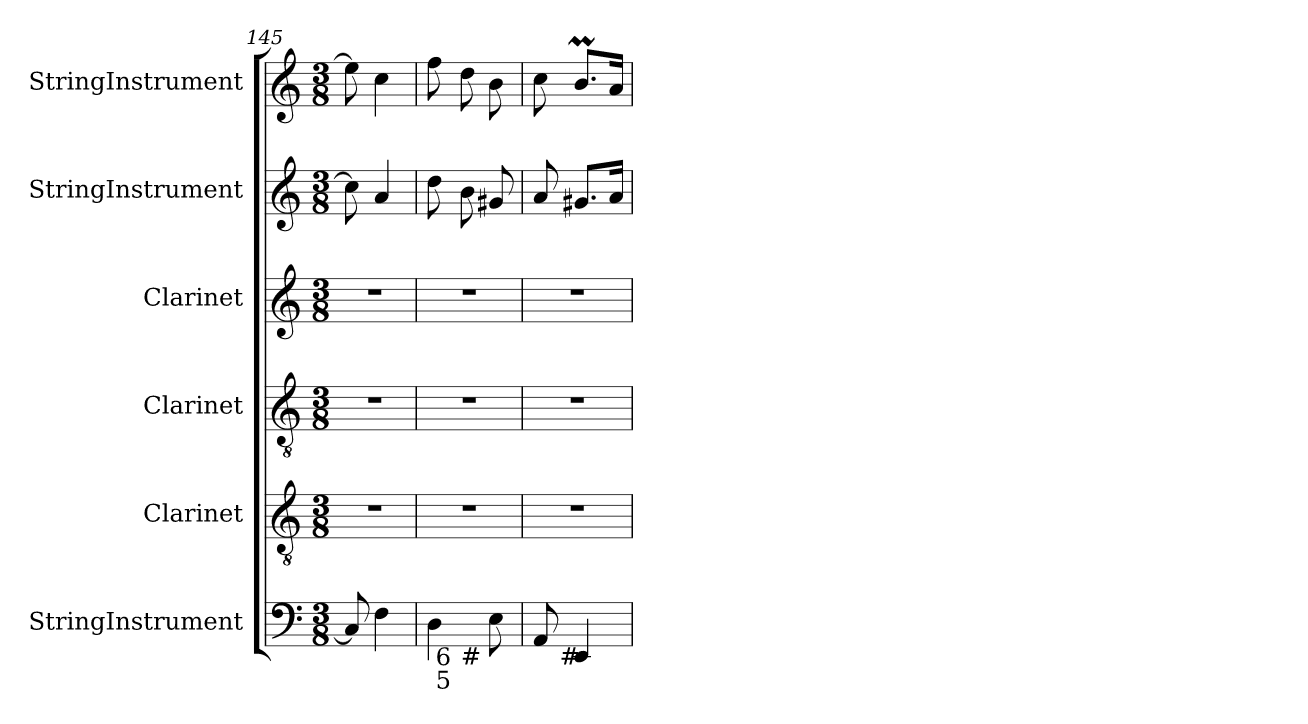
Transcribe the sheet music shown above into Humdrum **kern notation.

**kern	**kern	**kern	**kern	**kern	**kern
*part6	*part5	*part4	*part3	*part2	*part1
*staff6	*staff5	*staff4	*staff3	*staff2	*staff1
*I"StringInstrument	*I"Clarinet	*I"Clarinet	*I"Clarinet	*I"StringInstrument	*I"StringInstrument
*I'Str	*I'Cl	*I'Cl	*I'Cl	*I'Str	*I'Str
*clefF4	*clefGv2	*clefGv2	*clefG2	*clefG2	*clefG2
*	*ITrd1c2	*ITrd1c2	*ITrd1c2	*	*
*k[]	*k[b-e-]	*k[b-e-]	*k[b-e-]	*k[]	*k[]
*C:	*B-:	*B-:	*B-:	*C:	*C:
*M3/8	*M3/8	*M3/8	*M3/8	*M3/8	*M3/8
=145	=145	=145	=145	=145	=145
8C/]	4.r	4.r	4.r	8cc\]	8ee\]
4F\	.	.	.	4a/	4cc\
=146	=146	=146	=146	=146	=146
*^	*	*	*	*	*
*	*^	*	*	*	*	*
4D\	64ryy	8ryy	4.r	4.r	4.r	8dd\	8ff\
!	!LO:TX:b:t=6\n5	!	!	!	!	!	!
.	4ryy	.	.	.	.	.	.
!	!	!LO:TX:b:t=#	!	!	!	!	!
.	.	4ryy	.	.	.	8b\	8dd\
8E\	.	.	.	.	.	8g#X/	8b\
.	16..ryy	.	.	.	.	.	.
*	*v	*v	*	*	*	*	*
=147	=147	=147	=147	=147	=147	=147
8AA/	16ryy	4.r	4.r	4.r	8a/	8cc\
.	64ryy	.	.	.	.	.
!	!LO:TX:b:t=#	!	!	!	!	!
.	4ryy	.	.	.	.	.
4EE/	.	.	.	.	8.g#X/L	8.bm/L
.	.	.	.	.	16a/Jk	16a/Jk
.	32.ryy	.	.	.	.	.
*v	*v	*	*	*	*	*
=	=	=	=	=	=
*-	*-	*-	*-	*-	*-
